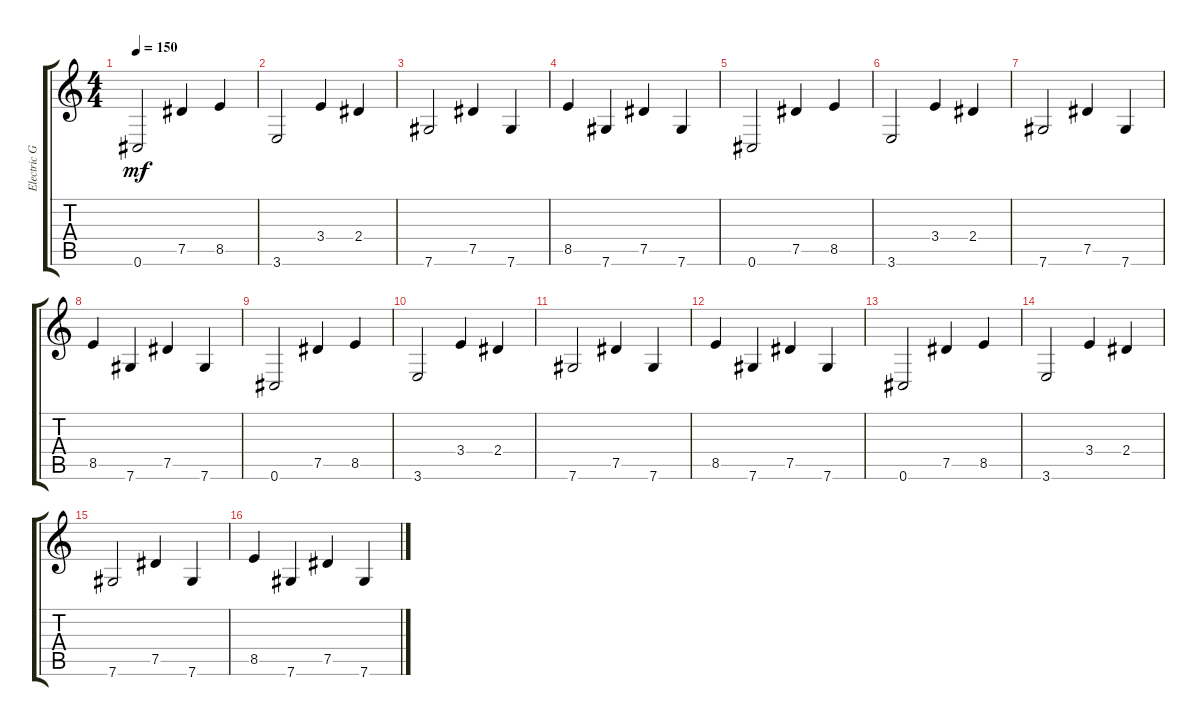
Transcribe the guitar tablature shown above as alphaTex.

\track ("Electric Guitar" "Electric G") {instrument electricguitarclean}
\staff {score tabs}
\tuning (Eb4 Bb3 Gb3 Db3 Ab2 Db2) {hide}
\ts (4 4)
\tempo 150
\clef g2
\ks c
0.6.2{dy mf} 7.5.4 8.5.4 |
3.6.2 3.4.4 2.4.4 |
7.6.2 7.5.4 7.6.4 |
8.5.4 7.6.4 7.5.4 7.6.4 |
0.6.2 7.5.4 8.5.4 |
3.6.2 3.4.4 2.4.4 |
7.6.2 7.5.4 7.6.4 |
8.5.4 7.6.4 7.5.4 7.6.4 |
0.6.2 7.5.4 8.5.4 |
3.6.2 3.4.4 2.4.4 |
7.6.2 7.5.4 7.6.4 |
8.5.4 7.6.4 7.5.4 7.6.4 |
0.6.2 7.5.4 8.5.4 |
3.6.2 3.4.4 2.4.4 |
7.6.2 7.5.4 7.6.4 |
8.5.4 7.6.4 7.5.4 7.6.4
